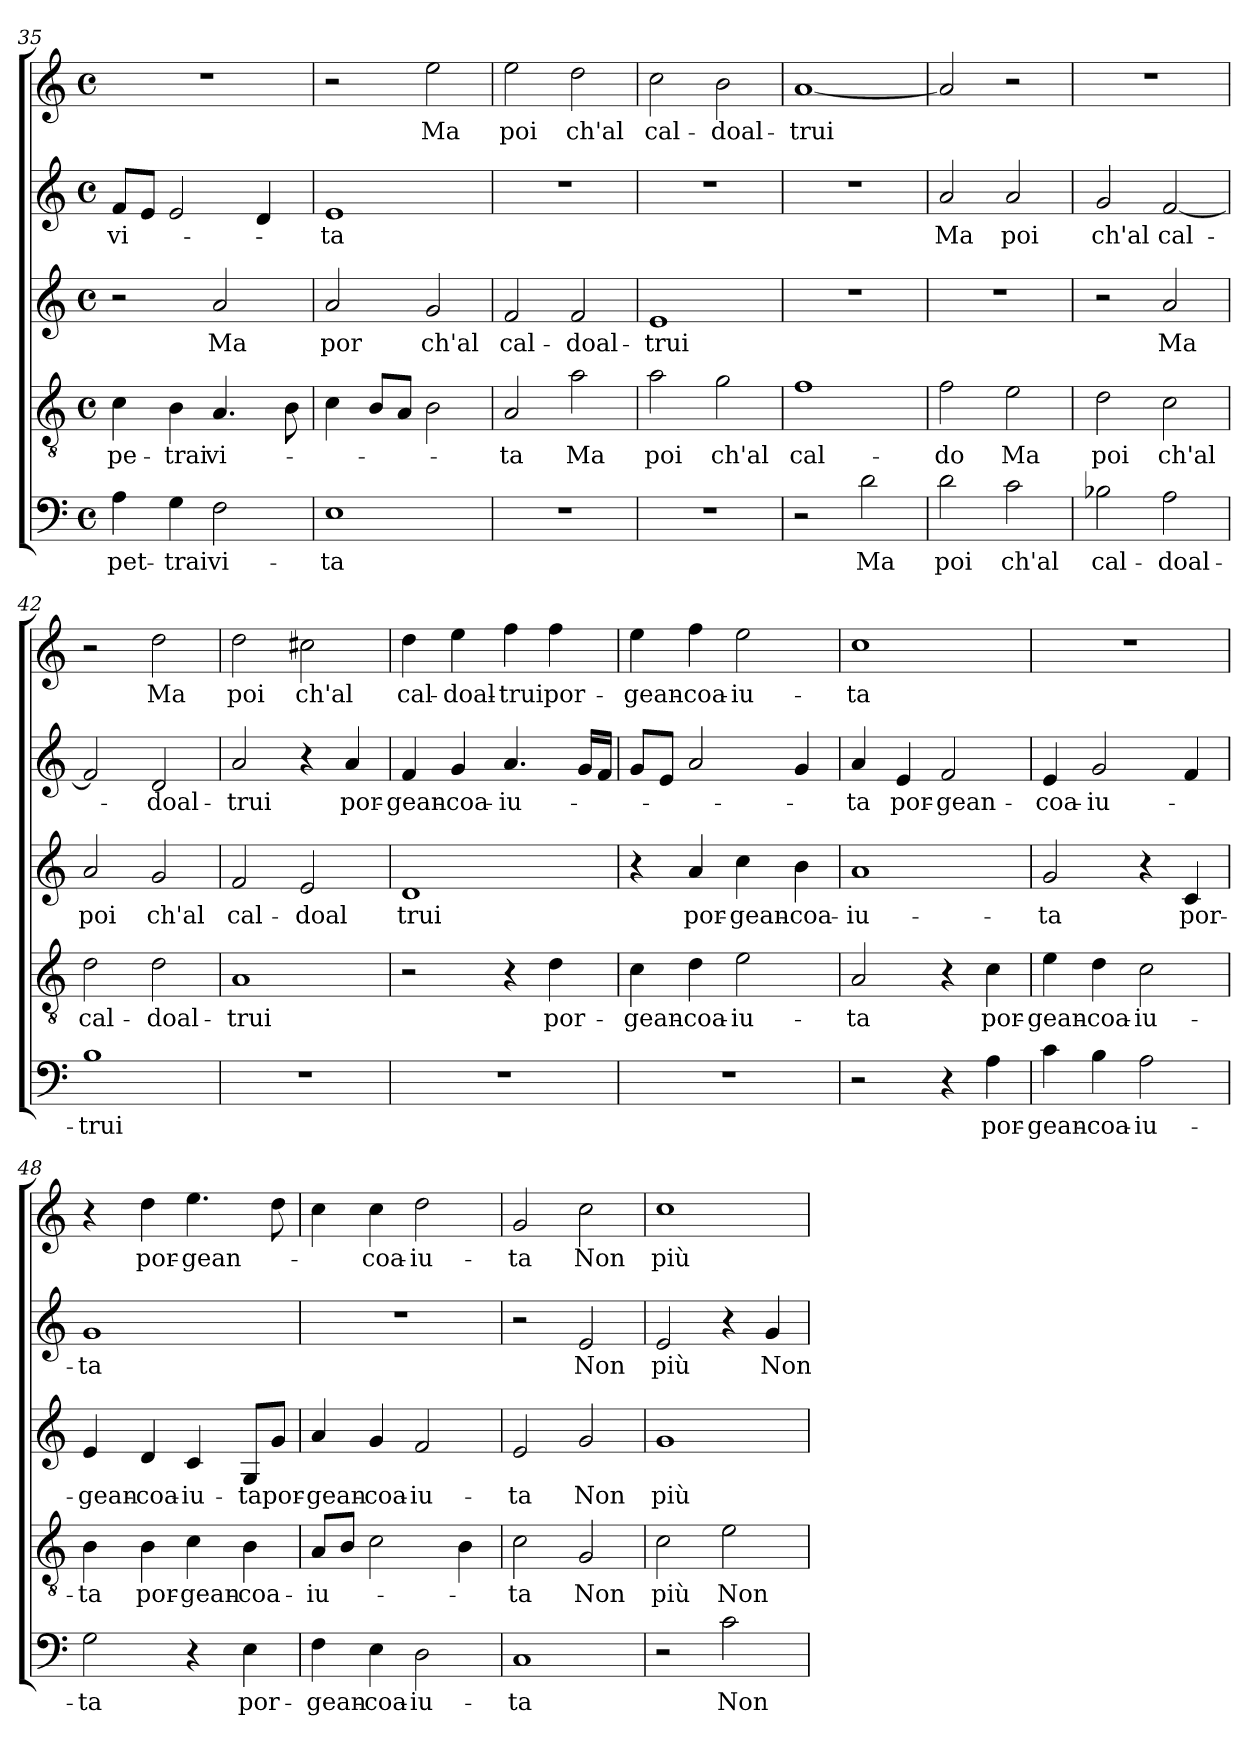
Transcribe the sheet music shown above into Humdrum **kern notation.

**kern	**text	**kern	**text	**kern	**text	**kern	**text	**kern	**text
*part5	*part5	*part4	*part4	*part3	*part3	*part2	*part2	*part1	*part1
*staff5	*staff5	*staff4	*staff4	*staff3	*staff3	*staff2	*staff2	*staff1	*staff1
*clefF4	*	*clefGv2	*	*clefG2	*	*clefG2	*	*clefG2	*
*k[]	*	*k[]	*	*k[]	*	*k[]	*	*k[]	*
*C:	*	*C:	*	*C:	*	*C:	*	*C:	*
*M4/4	*	*M4/4	*	*M4/4	*	*M4/4	*	*M4/4	*
*met(c)	*	*met(c)	*	*met(c)	*	*met(c)	*	*met(c)	*
=35	=35	=35	=35	=35	=35	=35	=35	=35	=35
4A\	-pet-	4c\	-pe-	2r	.	8f/L	vi-	1r	.
.	.	.	.	.	.	8e/J	.	.	.
4G\	-trai	4B\	-trai	.	.	2e/	.	.	.
2F\	vi-	4.A/	vi-	2a/	Ma	.	.	.	.
.	.	.	.	.	.	4d/	.	.	.
.	.	8B\	.	.	.	.	.	.	.
!!LO:LB:g=z
=36	=36	=36	=36	=36	=36	=36	=36	=36	=36
1E	-ta	4c\	.	2a/	por	1e	-ta	2r	.
.	.	8B/L	.	.	.	.	.	.	.
.	.	8A/J	.	.	.	.	.	.	.
.	.	2B\	.	2g/	ch'al	.	.	2ee\	Ma
=37	=37	=37	=37	=37	=37	=37	=37	=37	=37
1r	.	2A/	-ta	2f/	cal-	1r	.	2ee\	poi
.	.	2a\	Ma	2f/	-doal-	.	.	2dd\	ch'al
=38	=38	=38	=38	=38	=38	=38	=38	=38	=38
1r	.	2a\	poi	1e	-trui	1r	.	2cc\	cal-
.	.	2g\	ch'al	.	.	.	.	2b\	-doal-
=39	=39	=39	=39	=39	=39	=39	=39	=39	=39
2r	.	1f	cal-	1r	.	1r	.	[1a	-trui
2d\	Ma	.	.	.	.	.	.	.	.
=40	=40	=40	=40	=40	=40	=40	=40	=40	=40
2d\	poi	2f\	-do	1r	.	2a/	Ma	2a/]	.
2c\	ch'al	2e\	Ma	.	.	2a/	poi	2r	.
!!LO:LB:g=z
=41	=41	=41	=41	=41	=41	=41	=41	=41	=41
2B-X\	cal-	2d\	poi	2r	.	2g/	ch'al	1r	.
2A\	-doal-	2c\	ch'al	2a/	Ma	[2f/	cal-	.	.
=42	=42	=42	=42	=42	=42	=42	=42	=42	=42
1B	-trui	2d\	cal-	2a/	poi	2f/]	.	2r	.
.	.	2d\	-doal-	2g/	ch'al	2d/	-doal-	2dd\	Ma
=43	=43	=43	=43	=43	=43	=43	=43	=43	=43
1r	.	1A	-trui	2f/	cal-	2a/	-trui	2dd\	poi
.	.	.	.	2e/	-doal	4r	.	2cc#X\	ch'al
.	.	.	.	.	.	4a/	por-	.	.
=44	=44	=44	=44	=44	=44	=44	=44	=44	=44
1r	.	2r	.	1d	trui	4f/	-gean-	4dd\	cal-
.	.	.	.	.	.	4g/	-coa-	4ee\	-doal-
.	.	4r	.	.	.	4.a/	-iu-	4ff\	-trui
.	.	4d\	por-	.	.	.	.	4ff\	por-
.	.	.	.	.	.	16g/LL	.	.	.
.	.	.	.	.	.	16f/JJ	.	.	.
=45	=45	=45	=45	=45	=45	=45	=45	=45	=45
1r	.	4c\	-gean-	4r	.	8g/L	.	4ee\	-gean-
.	.	.	.	.	.	8e/J	.	.	.
.	.	4d\	-coa-	4a/	por-	2a/	.	4ff\	-coa-
.	.	2e\	-iu-	4cc\	-gean-	.	.	2ee\	-iu-
.	.	.	.	4b\	-coa-	4g/	.	.	.
!!LO:PB:g=z
=46	=46	=46	=46	=46	=46	=46	=46	=46	=46
2r	.	2A/	-ta	1a	-iu-	4a/	-ta	1cc	-ta
.	.	.	.	.	.	4e/	por-	.	.
4r	.	4r	.	.	.	2f/	-gean-	.	.
4A\	por-	4c\	por-	.	.	.	.	.	.
=47	=47	=47	=47	=47	=47	=47	=47	=47	=47
4c\	-gean-	4e\	-gean-	2g/	-ta	4e/	-coa-	1r	.
4B\	-coa-	4d\	-coa-	.	.	2g/	-iu-	.	.
2A\	-iu-	2c\	-iu-	4r	.	.	.	.	.
.	.	.	.	4c/	por-	4f/	.	.	.
=48	=48	=48	=48	=48	=48	=48	=48	=48	=48
2G\	-ta	4B\	-ta	4e/	-gean-	1g	-ta	4r	.
.	.	4B\	por-	4d/	-coa-	.	.	4dd\	por-
4r	.	4c\	-gean-	4c/	-iu-	.	.	4.ee\	-gean-
4E\	por-	4B\	-coa-	8G/L	-ta	.	.	.	.
.	.	.	.	8g/J	por-	.	.	8dd\	.
=49	=49	=49	=49	=49	=49	=49	=49	=49	=49
4F\	-gean-	8A/L	-iu-	4a/	-gean-	1r	.	4cc\	.
.	.	8B/J	.	.	.	.	.	.	.
4E\	-coa-	2c\	.	4g/	-coa-	.	.	4cc\	-coa-
2D\	-iu-	.	.	2f/	-iu-	.	.	2dd\	-iu-
.	.	4B\	.	.	.	.	.	.	.
=50	=50	=50	=50	=50	=50	=50	=50	=50	=50
1C	-ta	2c\	-ta	2e/	-ta	2r	.	2g/	-ta
.	.	2G/	Non	2g/	Non	2e/	Non	2cc\	Non
=51	=51	=51	=51	=51	=51	=51	=51	=51	=51
2r	.	2c\	più	1g	più	2e/	più	1cc	più
2c\	Non	2e\	Non	.	.	4r	.	.	.
.	.	.	.	.	.	4g/	Non	.	.
=	=	=	=	=	=	=	=	=	=
*-	*-	*-	*-	*-	*-	*-	*-	*-	*-
